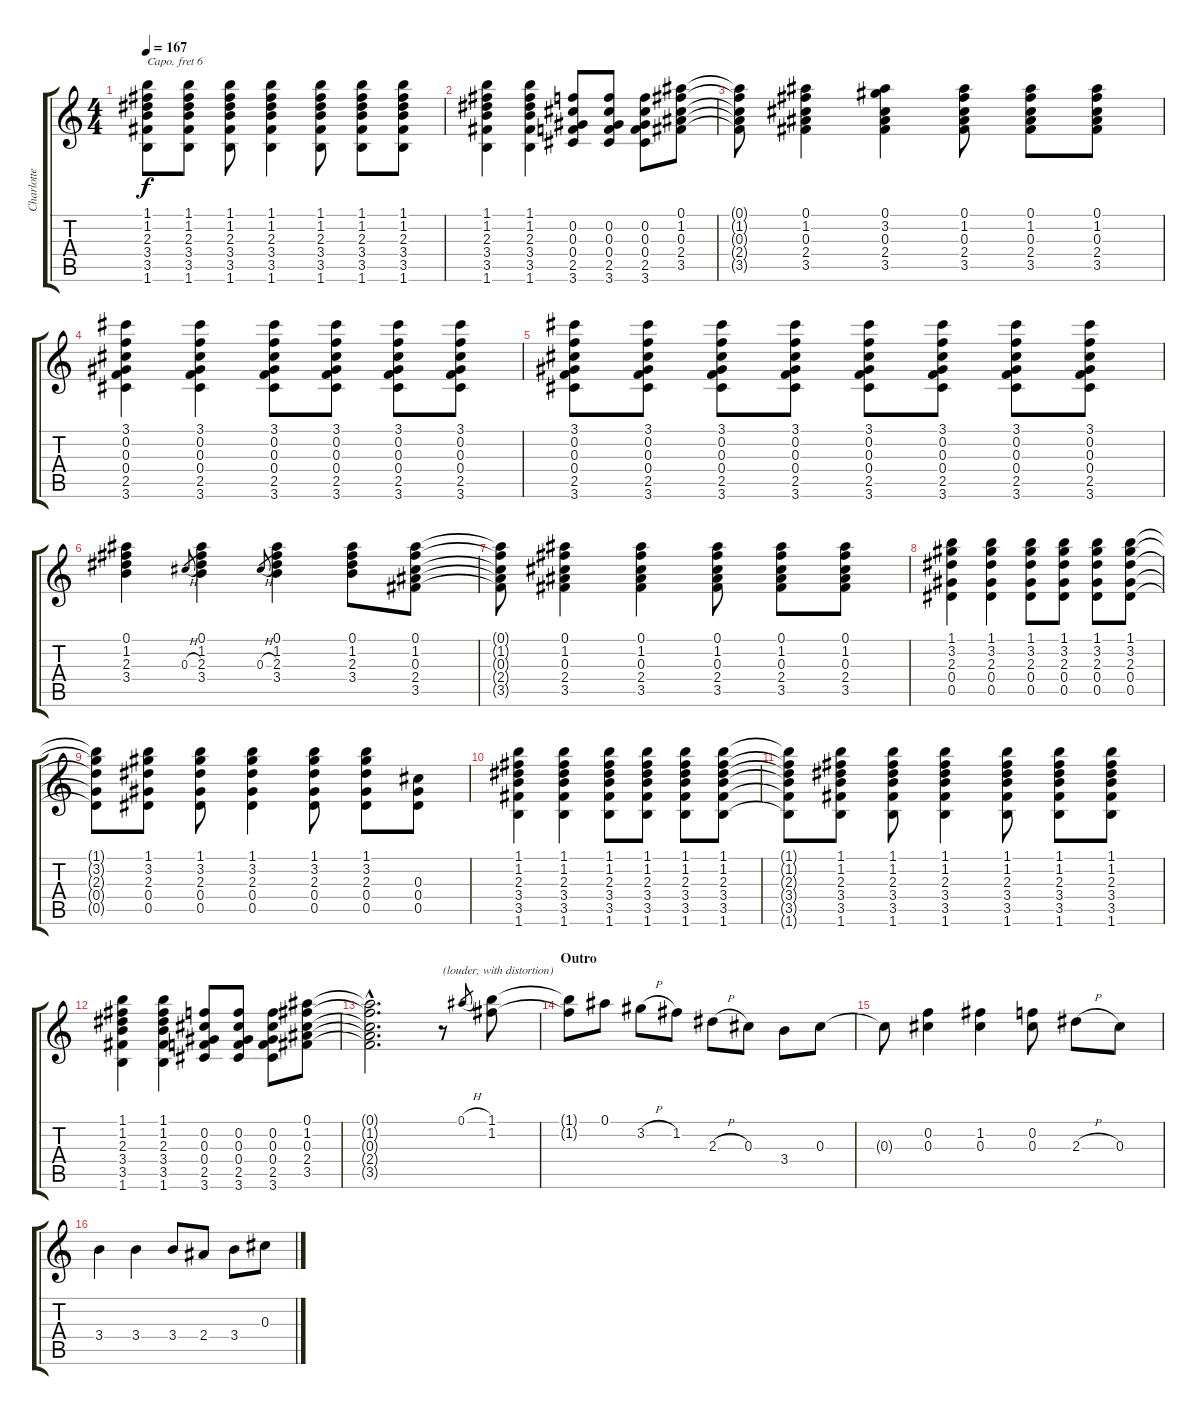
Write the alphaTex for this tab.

\track ("Charlotte Hatherley" "Charlotte ") {instrument electricguitarclean}
\staff {score tabs}
\capo 6
\tuning (E4 B3 G3 D3 A2 E2) {hide}
\ts (4 4)
\tempo 167
\clef g2
\ks c
(1.1{t} 1.2{t} 2.3{t} 3.4{t} 3.5{t} 1.6{t}).8{dy f} (1.1 1.2 2.3 3.4 3.5 1.6).8 (1.1 1.2 2.3 3.4 3.5 1.6).8 (1.1 1.2 2.3 3.4 3.5 1.6).4 (1.1 1.2 2.3 3.4 3.5 1.6).8 (1.1 1.2 2.3 3.4 3.5 1.6).8 (1.1 1.2 2.3 3.4 3.5 1.6).8 |
(1.1 1.2 2.3 3.4 3.5 1.6).4 (1.1 1.2 2.3 3.4 3.5 1.6).4 (0.2 0.3 0.4 2.5 3.6).8 (0.2 0.3 0.4 2.5 3.6).8 (0.2 0.3 0.4 2.5 3.6).8 (0.1 1.2 0.3 2.4 3.5).8 |
(0.1{t} 1.2{t} 0.3{t} 2.4{t} 3.5{t}).8 (0.1 1.2 0.3 2.4 3.5).4 (0.1 3.2 0.3 2.4 3.5).4 (0.1 1.2 0.3 2.4 3.5).8 (0.1 1.2 0.3 2.4 3.5).8 (0.1 1.2 0.3 2.4 3.5).8 |
(3.1 0.2 0.3 0.4 2.5 3.6).4 (3.1 0.2 0.3 0.4 2.5 3.6).4 (3.1 0.2 0.3 0.4 2.5 3.6).8 (3.1 0.2 0.3 0.4 2.5 3.6).8 (3.1 0.2 0.3 0.4 2.5 3.6).8 (3.1 0.2 0.3 0.4 2.5 3.6).8 |
(3.1 0.2 0.3 0.4 2.5 3.6).8 (3.1 0.2 0.3 0.4 2.5 3.6).8 (3.1 0.2 0.3 0.4 2.5 3.6).8 (3.1 0.2 0.3 0.4 2.5 3.6).8 (3.1 0.2 0.3 0.4 2.5 3.6).8 (3.1 0.2 0.3 0.4 2.5 3.6).8 (3.1 0.2 0.3 0.4 2.5 3.6).8 (3.1 0.2 0.3 0.4 2.5 3.6).8 |
(0.1 1.2 2.3 3.4).4 0.3{h}.8{gr} (0.1 1.2 2.3 3.4).4 0.3{h}.8{gr} (0.1 1.2 2.3 3.4).4 (0.1 1.2 2.3 3.4).8 (0.1 1.2 0.3 2.4 3.5).8 |
(0.1{t} 1.2{t} 0.3{t} 2.4{t} 3.5{t}).8 (0.1 1.2 0.3 2.4 3.5).4 (0.1 1.2 0.3 2.4 3.5).4 (0.1 1.2 0.3 2.4 3.5).8 (0.1 1.2 0.3 2.4 3.5).8 (0.1 1.2 0.3 2.4 3.5).8 |
(1.1 3.2 2.3 0.4 0.5).4 (1.1 3.2 2.3 0.4 0.5).4 (1.1 3.2 2.3 0.4 0.5).8 (1.1 3.2 2.3 0.4 0.5).8 (1.1 3.2 2.3 0.4 0.5).8 (1.1 3.2 2.3 0.4 0.5).8 |
(1.1{t} 3.2{t} 2.3{t} 0.4{t} 0.5{t}).8 (1.1 3.2 2.3 0.4 0.5).8 (1.1 3.2 2.3 0.4 0.5).8 (1.1 3.2 2.3 0.4 0.5).4 (1.1 3.2 2.3 0.4 0.5).8 (1.1 3.2 2.3 0.4 0.5).8 (0.3 0.4 0.5).8 |
(1.1 1.2 2.3 3.4 3.5 1.6).4 (1.1 1.2 2.3 3.4 3.5 1.6).4 (1.1 1.2 2.3 3.4 3.5 1.6).8 (1.1 1.2 2.3 3.4 3.5 1.6).8 (1.1 1.2 2.3 3.4 3.5 1.6).8 (1.1 1.2 2.3 3.4 3.5 1.6).8 |
(1.1{t} 1.2{t} 2.3{t} 3.4{t} 3.5{t} 1.6{t}).8 (1.1 1.2 2.3 3.4 3.5 1.6).8 (1.1 1.2 2.3 3.4 3.5 1.6).8 (1.1 1.2 2.3 3.4 3.5 1.6).4 (1.1 1.2 2.3 3.4 3.5 1.6).8 (1.1 1.2 2.3 3.4 3.5 1.6).8 (1.1 1.2 2.3 3.4 3.5 1.6).8 |
(1.1 1.2 2.3 3.4 3.5 1.6).4 (1.1 1.2 2.3 3.4 3.5 1.6).4 (0.2 0.3 0.4 2.5 3.6).8 (0.2 0.3 0.4 2.5 3.6).8 (0.2 0.3 0.4 2.5 3.6).8 (0.1 1.2 0.3 2.4 3.5).8 |
(0.1{hac t} 1.2{hac t} 0.3{hac t} 2.4{hac t} 3.5{hac t}).2{d} r.8{txt "(louder, with distortion)"} 0.1{h}.8{gr} (1.1 1.2).8{volume 15 instrument distortionguitar} |
\section ("" "Outro")
(1.1{t} 1.2{t}).8 0.1.8 3.2{h}.8 1.2.8 2.3{h}.8 0.3.8 3.4.8 0.3.8 |
0.3{t}.8 (0.2 0.3).4 (1.2 0.3).4 (0.2 0.3).8 2.3{h}.8 0.3.8 |
3.4.4 3.4.4 3.4.8 2.4.8 3.4.8 0.3.8
